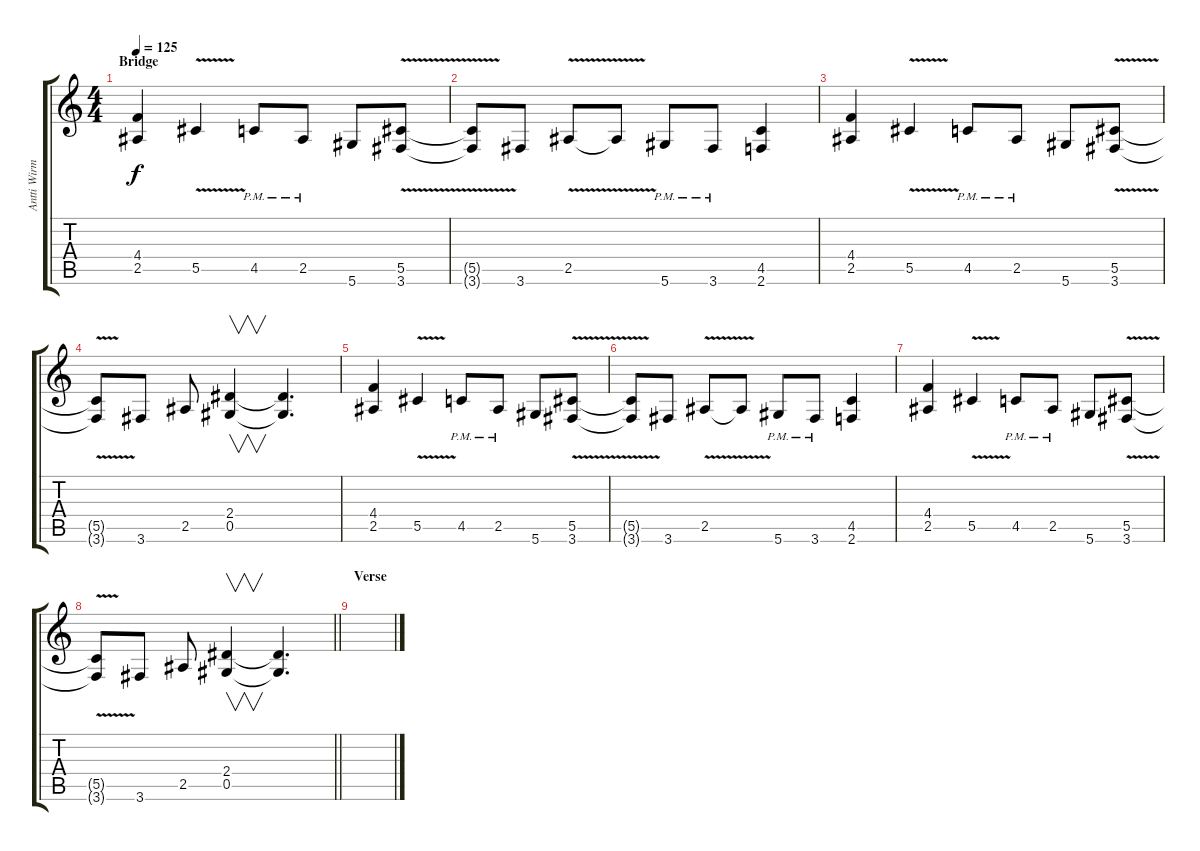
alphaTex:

\track ("Antti Wirman (Warmen)" "Antti Wirm") {instrument overdrivenguitar}
\staff {score tabs}
\tuning (Eb4 Bb3 Gb3 Db3 Ab2 Eb2) {hide}
\ts (4 4)
\section ("" "Bridge")
\tempo 125
\clef g2
\ks c
(4.4 2.5).4{dy f} 5.5{v}.4 4.5{pm}.8 2.5{pm}.8 5.6.8 (5.5 3.6{v}).8 |
(5.5{t} 3.6{t}).8 3.6.8 2.5{v}.8 2.5{t}.8 5.6{pm}.8 3.6{pm}.8 (4.5 2.6).4 |
(4.4 2.5).4 5.5{v}.4 4.5{pm}.8 2.5{pm}.8 5.6.8 (5.5 3.6{v}).8 |
(5.5{t} 3.6{t}).8 3.6.8 2.5.8 (2.4 0.5).4{v} (2.4{t} 0.5{t}).4{d} |
(4.4 2.5).4 5.5{v}.4 4.5{pm}.8 2.5{pm}.8 5.6.8 (5.5 3.6{v}).8 |
(5.5{t} 3.6{t}).8 3.6.8 2.5{v}.8 2.5{t}.8 5.6{pm}.8 3.6{pm}.8 (4.5 2.6).4 |
(4.4 2.5).4 5.5{v}.4 4.5{pm}.8 2.5{pm}.8 5.6.8 (5.5 3.6{v}).8 |
\barLineRight lightlight
(5.5{t} 3.6{t}).8 3.6.8 2.5.8 (2.4 0.5).4{v} (2.4{t} 0.5{t}).4{d} |
\section ("" "Verse")
